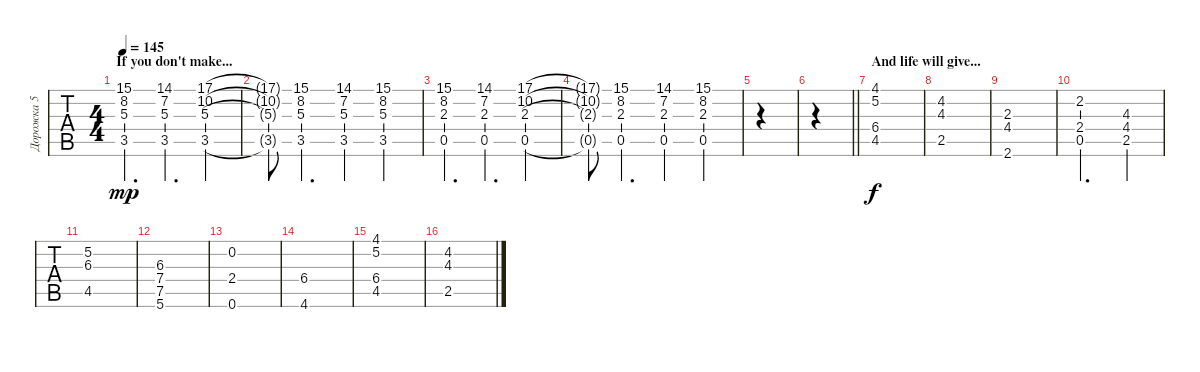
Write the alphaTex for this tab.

\track ("Дорожка 5" "Дорожка 5") {instrument synthstrings2}
\staff {tabs}
\tuning (D4 A3 F3 C3 G2 D2) {hide}
\ts (4 4)
\section ("" "If you don't make...")
\tempo 145
\clef g2
\ks c
(15.1 8.2 5.3 3.5).4{d dy mp} (14.1 7.2 5.3 3.5).4{d} (17.1 10.2 5.3 3.5).4 |
(17.1{t} 10.2{t} 5.3{t} 3.5{t}).8 (15.1 8.2 5.3 3.5).4{d} (14.1 7.2 5.3 3.5).4 (15.1 8.2 5.3 3.5).4 |
(15.1 8.2 2.3 0.5).4{d} (14.1 7.2 2.3 0.5).4{d} (17.1 10.2 2.3 0.5).4 |
(17.1{t} 10.2{t} 2.3{t} 0.5{t}).8 (15.1 8.2 2.3 0.5).4{d} (14.1 7.2 2.3 0.5).4 (15.1 8.2 2.3 0.5).4 |
|
\barLineRight lightlight
|
\section ("" "And life will give...")
(4.1 5.2 6.4 4.5).1{dy f} |
(4.2 4.3 2.5).1 |
(2.3 4.4 2.6).1 |
(2.2 2.4 0.5).2{d} (4.3 4.4 2.5).4 |
(5.2 6.3 4.5).1 |
(6.3 7.4 7.5 5.6).1 |
(0.2 2.4 0.6).1 |
(6.4 4.6).1 |
(4.1 5.2 6.4 4.5).1 |
(4.2 4.3 2.5).1
